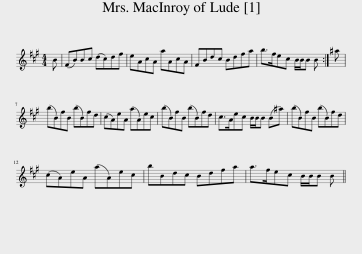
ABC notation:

X:1
L:1/8
M:4/4
I:linebreak $
K:A
V:1 treble
V:1
 B | (FB)Bc (dc)df | eAcA aAcA | FBdc Bdfa | b>fec B/B/B B :| %5
 ^a |$ (bB)fB (bB)fd | (cA)eA (aA)ec | (bB)fB (bB)fd | c>Aec B/B/B (B^a) | %10
 (bB)fB (bB)fd |$ (cA)eA (aA)ec | bBdc Bdfa | a>fec B/B/B B || %14
